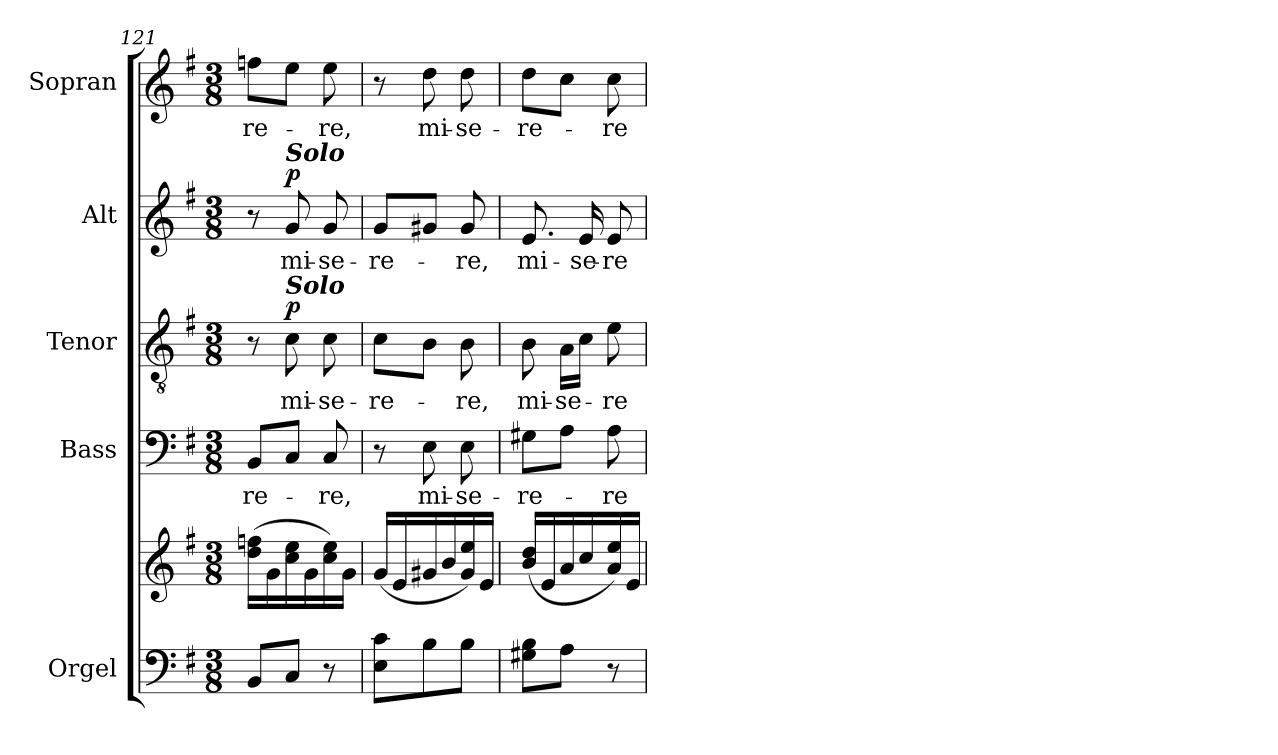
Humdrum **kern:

**kern	**kern	**kern	**text	**kern	**text	**dynam	**kern	**text	**dynam	**kern	**text
*part5	*part5	*part4	*part4	*part3	*part3	*part3	*part2	*part2	*part2	*part1	*part1
*staff6	*staff5	*staff4	*staff4	*staff3	*staff3	*staff3	*staff2	*staff2	*staff2	*staff1	*staff1
*I"Orgel	*	*I"Bass	*	*I"Tenor	*	*	*I"Alt	*	*	*I"Sopran	*
*I'Org.	*	*I'B.	*	*I'T.	*	*	*I'A.	*	*	*I'S.	*
*clefF4	*clefG2	*clefF4	*	*clefGv2	*	*	*clefG2	*	*	*clefG2	*
*k[f#]	*k[f#]	*k[f#]	*	*k[f#]	*	*	*k[f#]	*	*	*k[f#]	*
*G:	*G:	*G:	*	*G:	*	*	*G:	*	*	*G:	*
*M3/8	*M3/8	*M3/8	*	*M3/8	*	*	*M3/8	*	*	*M3/8	*
=121	=121	=121	=121	=121	=121	=121	=121	=121	=121	=121	=121
!	!	!	!LO:LY:b	!	!	!	!	!	!	!	!LO:LY:b
8BB/L	(>16dd\ 16ffn\LL	8BB/L	-re-	8r	.	.	8r	.	.	8ffn\L	-re-
.	16g\	.	.	.	.	.	.	.	.	.	.
!	!	!	!	!	!	!	!LO:TX:a:Bi:t=Solo	!	!	!	!
!	!	!	!	!LO:TX:a:Bi:t=Solo	!	!	!	!	!	!	!
!	!	!	!	!	!LO:LY:b	!LO:DY:a	!	!LO:LY:b	!LO:DY:a	!	!
8C/J	16cc\ 16ee\	8C/J	.	8c\	mi-	p	8g/	mi-	p	8ee\J	.
.	16g\	.	.	.	.	.	.	.	.	.	.
!	!	!	!LO:LY:b	!	!LO:LY:b	!	!	!LO:LY:b	!	!	!LO:LY:b
8r	16cc\ 16ee\)	8C/	-re,	8c\	-se-	.	8g/	-se-	.	8ee\	-re,
.	16g\JJ	.	.	.	.	.	.	.	.	.	.
=122	=122	=122	=122	=122	=122	=122	=122	=122	=122	=122	=122
!	!	!	!	!	!LO:LY:b	!	!	!LO:LY:b	!	!	!
8E\ 8c\L	(<16g/LL	8r	.	8c\L	-re-	.	8g/L	-re-	.	8r	.
.	16e/	.	.	.	.	.	.	.	.	.	.
!	!	!	!LO:LY:b	!	!	!	!	!	!	!	!LO:LY:b
8B\	16g#X/	8E\	mi-	8B\J	.	.	8g#X/J	.	.	8dd\	mi-
.	16b/	.	.	.	.	.	.	.	.	.	.
!	!	!	!LO:LY:b	!	!LO:LY:b	!	!	!LO:LY:b	!	!	!LO:LY:b
8B\J	16g#/ 16ee/)	8E\	-se-	8B\	-re,	.	8g#/	-re,	.	8dd\	-se-
.	16e/JJ	.	.	.	.	.	.	.	.	.	.
=123	=123	=123	=123	=123	=123	=123	=123	=123	=123	=123	=123
!	!	!	!LO:LY:b	!	!LO:LY:b	!	!	!LO:LY:b	!	!	!LO:LY:b
8G#X\ 8B\L	(<16b/ 16dd/LL	8G#X\L	-re-	8B\	mi-	.	8.e/	mi-	.	8dd\L	-re-
.	16e/	.	.	.	.	.	.	.	.	.	.
!	!	!	!	!	!LO:LY:b	!	!	!	!	!	!
8A\J	16a/	8A\J	.	16A\LL	-se-	.	.	.	.	8cc\J	.
!	!	!	!	!	!	!	!	!LO:LY:b	!	!	!
.	16cc/	.	.	16c\JJ	.	.	16e/	-se-	.	.	.
!	!	!	!LO:LY:b	!	!LO:LY:b	!	!	!LO:LY:b	!	!	!LO:LY:b
8r	16a/ 16ee/)	8A\	-re	8e\	-re-	.	8e/	-re-	.	8cc\	-re
.	16e/JJ	.	.	.	.	.	.	.	.	.	.
=	=	=	=	=	=	=	=	=	=	=	=
*-	*-	*-	*-	*-	*-	*-	*-	*-	*-	*-	*-
